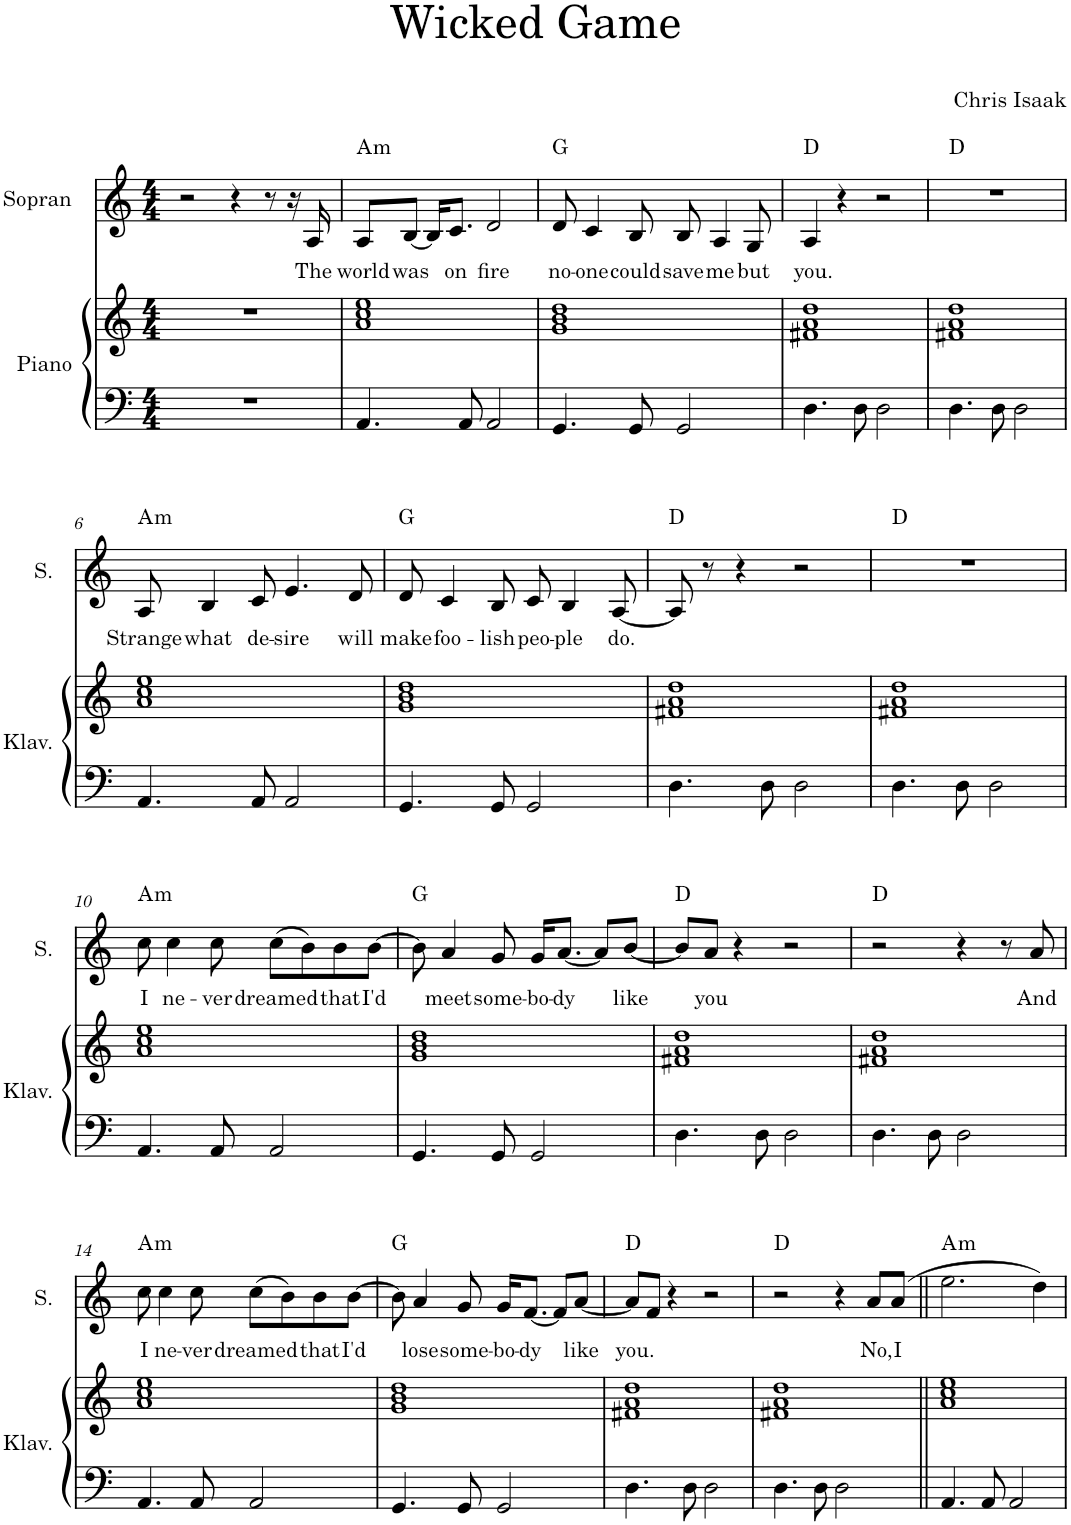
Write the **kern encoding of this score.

**kern	**kern	**kern	**text	**harte
*part2	*part2	*part1	*part1	*part1
*staff3	*staff2	*staff1	*staff1	*
*I"Piano	*	*I"Sopran	*	*
*	*	*I'S.	*	*
*clefF4	*clefG2	*clefG2	*	*
*k[]	*k[]	*k[]	*	*
*M4/4	*M4/4	*M4/4	*	*
=1	=1	=1	=1	=1
1r	1r	2r	.	.
.	.	4r	.	.
.	.	8r	.	.
.	.	16r	.	.
!	!	!	!LO:LY:b	!
.	.	16A/	The	.
=2	=2	=2	=2	=2
!	!	!	!LO:LY:b	!LO:H:kt=m
4.AA/	1a 1cc 1ee	8A/L	world	A:min
!	!	!	!LO:LY:b	!
.	.	[8B/J	was	.
.	.	16B/KL]	.	.
!	!	!	!LO:LY:b	!
.	.	8.c/J	on	.
8AA/	.	.	.	.
!	!	!	!LO:LY:b	!
2AA/	.	2d/	fire	.
=3	=3	=3	=3	=3
!	!	!	!LO:LY:b	!
4.GG/	1g 1b 1dd	8d/	no-	G:maj
!	!	!	!LO:LY:b	!
.	.	4c/	-one	.
!	!	!	!LO:LY:b	!
8GG/	.	8B/	could	.
!	!	!	!LO:LY:b	!
2GG/	.	8B/	save	.
!	!	!	!LO:LY:b	!
.	.	4A/	me	.
!	!	!	!LO:LY:b	!
.	.	8G/	but	.
=4	=4	=4	=4	=4
!	!	!	!LO:LY:b	!
4.D\	1f#X 1a 1dd	4A/	you.	D:maj
.	.	4r	.	.
8D\	.	.	.	.
2D\	.	2r	.	.
=5	=5	=5	=5	=5
4.D\	1f#X 1a 1dd	1r	.	D:maj
8D\	.	.	.	.
2D\	.	.	.	.
!!LO:LB:g=z
=6	=6	=6	=6	=6
!	!	!	!LO:LY:b	!LO:H:kt=m
4.AA/	1a 1cc 1ee	8A/	Strange	A:min
!	!	!	!LO:LY:b	!
.	.	4B/	what	.
!	!	!	!LO:LY:b	!
8AA/	.	8c/	de-	.
!	!	!	!LO:LY:b	!
2AA/	.	4.e/	-sire	.
!	!	!	!LO:LY:b	!
.	.	8d/	will	.
=7	=7	=7	=7	=7
!	!	!	!LO:LY:b	!
4.GG/	1g 1b 1dd	8d/	make	G:maj
!	!	!	!LO:LY:b	!
.	.	4c/	foo-	.
!	!	!	!LO:LY:b	!
8GG/	.	8B/	-lish	.
!	!	!	!LO:LY:b	!
2GG/	.	8c/	peo-	.
!	!	!	!LO:LY:b	!
.	.	4B/	-ple	.
!	!	!	!LO:LY:b	!
.	.	[8A/	do.	.
=8	=8	=8	=8	=8
4.D\	1f#X 1a 1dd	8A/]	.	D:maj
.	.	8r	.	.
.	.	4r	.	.
8D\	.	.	.	.
2D\	.	2r	.	.
=9	=9	=9	=9	=9
4.D\	1f#X 1a 1dd	1r	.	D:maj
8D\	.	.	.	.
2D\	.	.	.	.
!!LO:LB:g=z
=10	=10	=10	=10	=10
!	!	!	!LO:LY:b	!LO:H:kt=m
4.AA/	1a 1cc 1ee	8cc\	I	A:min
!	!	!	!LO:LY:b	!
.	.	4cc\	ne-	.
!	!	!	!LO:LY:b	!
8AA/	.	8cc\	-ver	.
!	!	!	!LO:LY:b	!
2AA/	.	(8cc\L	dreamed	.
.	.	8b\)	.	.
!	!	!	!LO:LY:b	!
.	.	8b\	that	.
!	!	!	!LO:LY:b	!
.	.	[8b\J	I'd	.
=11	=11	=11	=11	=11
4.GG/	1g 1b 1dd	8b\]	.	G:maj
!	!	!	!LO:LY:b	!
.	.	4a/	meet	.
!	!	!	!LO:LY:b	!
8GG/	.	8g/	some-	.
!	!	!	!LO:LY:b	!
2GG/	.	16g/KL	-bo-	.
!	!	!	!LO:LY:b	!
.	.	[8.a/J	-dy	.
.	.	8a/L]	.	.
!	!	!	!LO:LY:b	!
.	.	[8b/J	like	.
=12	=12	=12	=12	=12
4.D\	1f#X 1a 1dd	8b/L]	.	D:maj
!	!	!	!LO:LY:b	!
.	.	8a/J	you	.
.	.	4r	.	.
8D\	.	.	.	.
2D\	.	2r	.	.
=13	=13	=13	=13	=13
4.D\	1f#X 1a 1dd	2r	.	D:maj
8D\	.	.	.	.
2D\	.	4r	.	.
.	.	8r	.	.
!	!	!	!LO:LY:b	!
.	.	8a/	And	.
!!LO:LB:g=z
=14	=14	=14	=14	=14
!	!	!	!LO:LY:b	!LO:H:kt=m
4.AA/	1a 1cc 1ee	8cc\	I	A:min
!	!	!	!LO:LY:b	!
.	.	4cc\	ne-	.
!	!	!	!LO:LY:b	!
8AA/	.	8cc\	-ver	.
!	!	!	!LO:LY:b	!
2AA/	.	(8cc\L	dreamed	.
.	.	8b\)	.	.
!	!	!	!LO:LY:b	!
.	.	8b\	that	.
!	!	!	!LO:LY:b	!
.	.	[8b\J	I'd	.
=15	=15	=15	=15	=15
4.GG/	1g 1b 1dd	8b\]	.	G:maj
!	!	!	!LO:LY:b	!
.	.	4a/	lose	.
!	!	!	!LO:LY:b	!
8GG/	.	8g/	some-	.
!	!	!	!LO:LY:b	!
2GG/	.	16g/KL	-bo-	.
!	!	!	!LO:LY:b	!
.	.	[8.f/J	-dy	.
.	.	8f/L]	.	.
!	!	!	!LO:LY:b	!
.	.	[8a/J	like	.
=16	=16	=16	=16	=16
!	!	!	!LO:LY:b	!
4.D\	1f#X 1a 1dd	8a/L]	you.	D:maj
.	.	8fn/J	.	.
.	.	4r	.	.
8D\	.	.	.	.
2D\	.	2r	.	.
=17	=17	=17	=17	=17
4.D\	1f#X 1a 1dd	2r	.	D:maj
8D\	.	.	.	.
2D\	.	4r	.	.
!	!	!	!LO:LY:b	!
.	.	8a/L	No,	.
!	!	!	!LO:LY:b	!
.	.	(8a/J	I	.
=18||	=18||	=18||	=18||	=18||
!	!	!	!	!LO:H:kt=m
4.AA/	1a 1cc 1ee	2.ee\	.	A:min
8AA/	.	.	.	.
2AA/	.	.	.	.
.	.	4dd\)	.	.
=	=	=	=	=
*-	*-	*-	*-	*-
